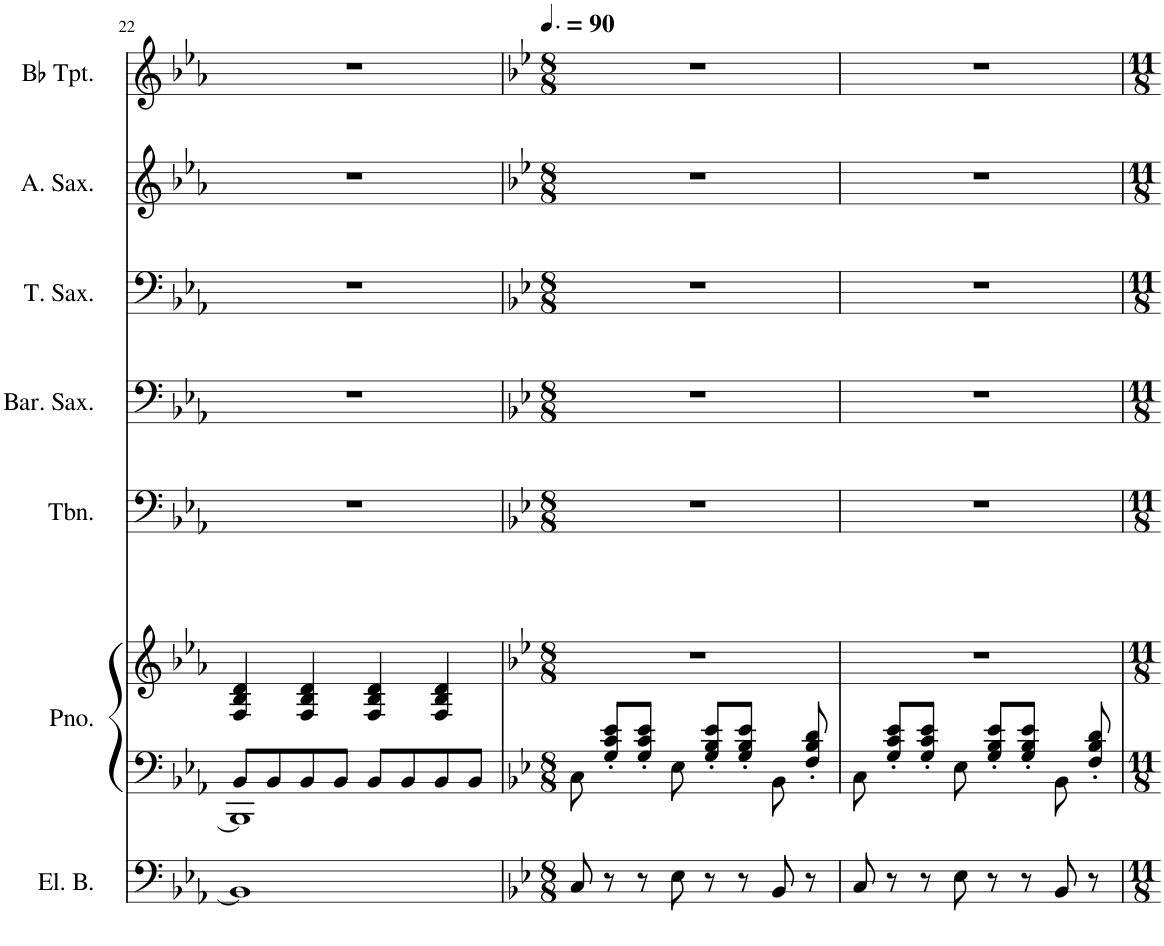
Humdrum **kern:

**kern	**kern	**kern	**kern	**kern	**kern	**kern	**kern
*part7	*part6	*part6	*part5	*part4	*part3	*part2	*part1
*staff8	*staff7	*staff6	*staff5	*staff4	*staff3	*staff2	*staff1
*I"Electric Bass	*I"Piano	*	*I"Trombone	*I"Baritone Saxophone	*I"Tenor Saxophone	*I"Alto Saxophone	*I"Bb Trumpet
*I'El. B.	*I'Pno.	*	*I'Tbn.	*I'Bar. Sax.	*I'T. Sax.	*I'A. Sax.	*I'Bb Tpt.
!!LO:PB:g=z
*clefF4	*clefF4	*clefG2	*clefF4	*clefF4	*clefF4	*clefG2	*clefG2
*Trd7c12	*	*	*	*Trd12c21	*Trd8c14	*Trd5c9	*Trd1c2
*k[b-e-a-]	*k[b-e-a-]	*k[b-e-a-]	*k[b-e-a-]	*k[b-e-a-]	*k[b-e-a-]	*k[b-e-a-]	*k[b-e-a-]
*M4/4	*M4/4	*M4/4	*M4/4	*M4/4	*M4/4	*M4/4	*M4/4
=22	=22	=22	=22	=22	=22	=22	=22
*	*^	*	*	*	*	*	*
1BB-]	8BB-/L	1BBB-]	4F/ 4B-/ 4d/	1r	1r	1r	1r	1r
.	8BB-/	.	.	.	.	.	.	.
.	8BB-/	.	4F/ 4B-/ 4d/	.	.	.	.	.
.	8BB-/J	.	.	.	.	.	.	.
.	8BB-/L	.	4F/ 4B-/ 4d/	.	.	.	.	.
.	8BB-/	.	.	.	.	.	.	.
.	8BB-/	.	4F/ 4B-/ 4d/	.	.	.	.	.
.	8BB-/J	.	.	.	.	.	.	.
*	*v	*v	*	*	*	*	*	*
=23	=23	=23	=23	=23	=23	=23	=23
*k[b-e-]	*k[b-e-]	*k[b-e-]	*k[b-e-]	*k[b-e-]	*k[b-e-]	*k[b-e-]	*k[b-e-]
*M8/8	*M8/8	*M8/8	*M8/8	*M8/8	*M8/8	*M8/8	*M8/8
*	*	*	*	*	*	*	*MM135
8C/	8C\	1r	1r	1r	1r	1r	1r
8r	8G/' 8c/' 8e-/'L	.	.	.	.	.	.
8r	8G/' 8c/' 8e-/'J	.	.	.	.	.	.
8E-\	8E-\	.	.	.	.	.	.
8r	8G/' 8B-/' 8e-/'L	.	.	.	.	.	.
8r	8G/' 8B-/' 8e-/'J	.	.	.	.	.	.
8BB-/	8BB-\	.	.	.	.	.	.
8r	8F/' 8B-/' 8d/'	.	.	.	.	.	.
=24	=24	=24	=24	=24	=24	=24	=24
8C/	8C\	1r	1r	1r	1r	1r	1r
8r	8G/' 8c/' 8e-/'L	.	.	.	.	.	.
8r	8G/' 8c/' 8e-/'J	.	.	.	.	.	.
8E-\	8E-\	.	.	.	.	.	.
8r	8G/' 8B-/' 8e-/'L	.	.	.	.	.	.
8r	8G/' 8B-/' 8e-/'J	.	.	.	.	.	.
8BB-/	8BB-\	.	.	.	.	.	.
8r	8F/' 8B-/' 8d/'	.	.	.	.	.	.
=	=	=	=	=	=	=	=
*-	*-	*-	*-	*-	*-	*-	*-
